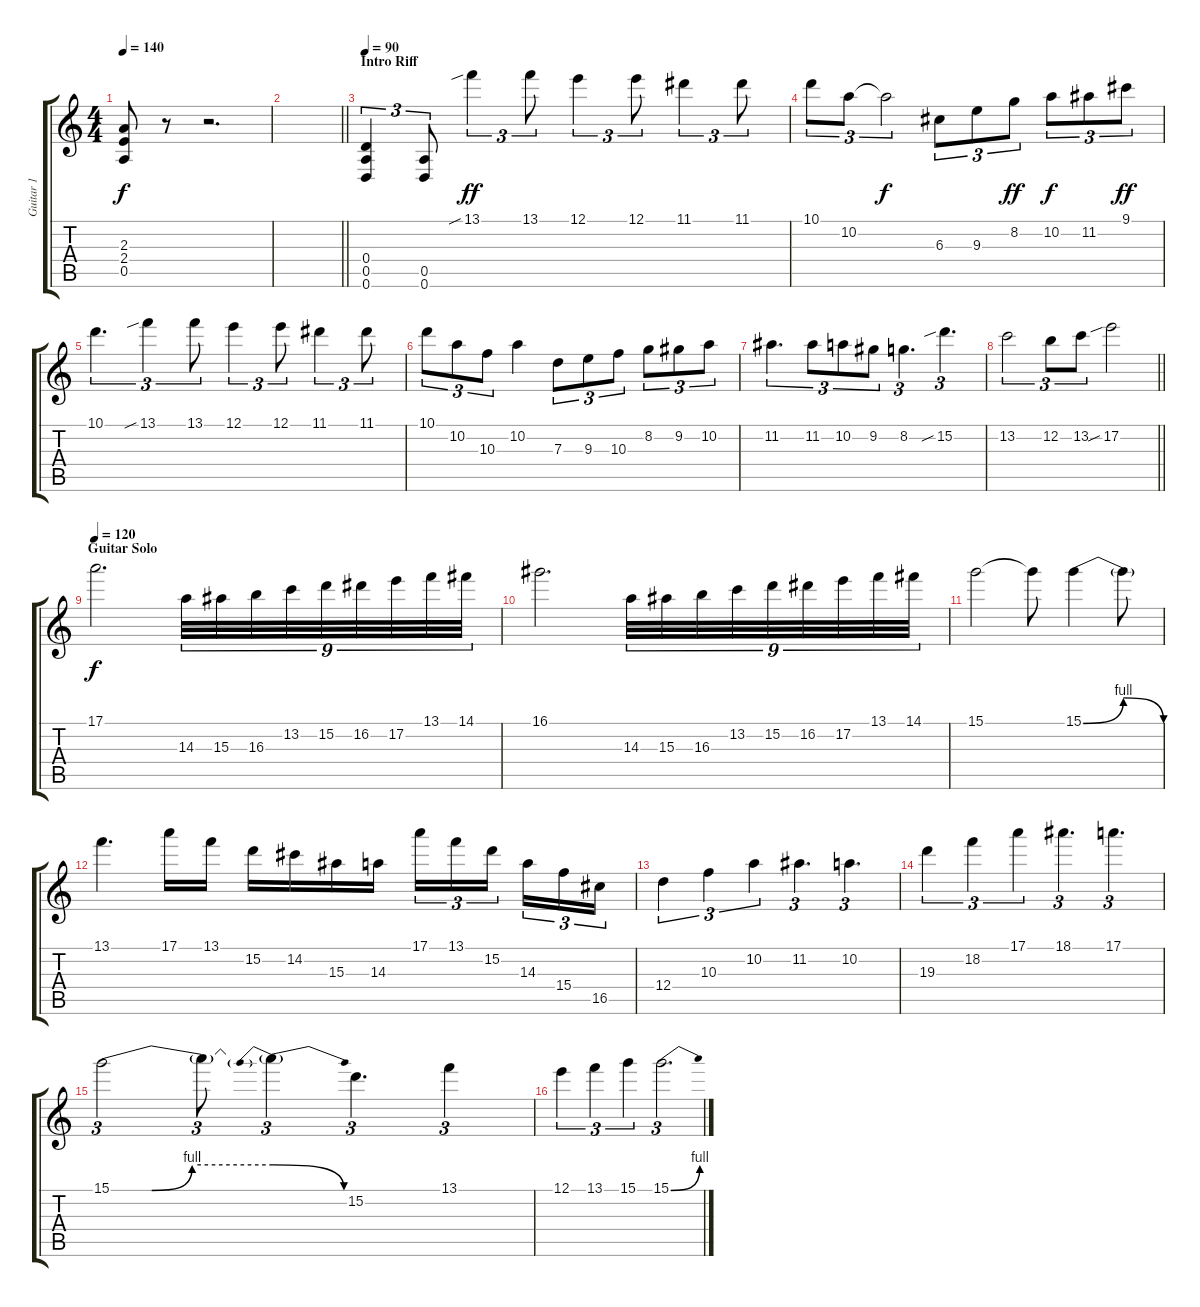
\track ("Guitar 1" "Guitar 1") {instrument distortionguitar}
\staff {score tabs}
\tuning (E4 B3 G3 D3 A2 D2) {hide}
\ts (4 4)
\tempo 140
\clef g2
\ks c
(2.3 2.4 0.5).8{dy f} r.8 r.2{d} |
\barLineRight lightlight
|
\section ("" "Intro Riff")
\tempo 90
(0.4 0.5 0.6).4{tu (3 2)} (0.5 0.6).8{tu (3 2)} 13.1{sib}.4{tu (3 2) dy ff} 13.1.8{tu (3 2)} 12.1.4{tu (3 2)} 12.1.8{tu (3 2)} 11.1.4{tu (3 2)} 11.1.8{tu (3 2)} |
10.1.8{tu (3 2)} 10.2.8{tu (3 2)} 10.2{t}.2{tu (3 2) dy f} 6.3.8{tu (3 2)} 9.3.8{tu (3 2)} 8.2.8{tu (3 2) dy ff} 10.2.8{tu (3 2) dy f} 11.2.8{tu (3 2)} 9.1.8{tu (3 2) dy ff} |
10.1.4{d tu (3 2)} 13.1{sib}.4{tu (3 2)} 13.1.8{tu (3 2)} 12.1.4{tu (3 2)} 12.1.8{tu (3 2)} 11.1.4{tu (3 2)} 11.1.8{tu (3 2)} |
10.1.8{tu (3 2)} 10.2.8{tu (3 2)} 10.3.8{tu (3 2)} 10.2.4 7.3.8{tu (3 2)} 9.3.8{tu (3 2)} 10.3.8{tu (3 2)} 8.2.8{tu (3 2)} 9.2.8{tu (3 2)} 10.2.8{tu (3 2)} |
11.2.4{d tu (3 2)} 11.2.8{tu (3 2)} 10.2.8{tu (3 2)} 9.2.8{tu (3 2)} 8.2.4{d tu (3 2)} 15.2{sib}.4{d tu (3 2)} |
\barLineRight lightlight
13.2.2{tu (3 2)} 12.2.8{tu (3 2)} 13.2.8{tu (3 2)} 17.2{sib}.2 |
\section ("" "Guitar Solo")
\tempo 120
17.1.2{d dy f} 14.3.32{tu (9 8)} 15.3.32{tu (9 8)} 16.3.32{tu (9 8)} 13.2.32{tu (9 8)} 15.2.32{tu (9 8)} 16.2.32{tu (9 8)} 17.2.32{tu (9 8)} 13.1.32{tu (9 8)} 14.1.32{tu (9 8)} |
16.1.2{d} 14.3.32{tu (9 8)} 15.3.32{tu (9 8)} 16.3.32{tu (9 8)} 13.2.32{tu (9 8)} 15.2.32{tu (9 8)} 16.2.32{tu (9 8)} 17.2.32{tu (9 8)} 13.1.32{tu (9 8)} 14.1.32{tu (9 8)} |
15.1.2 15.1{t}.8 15.1{be (bendrelease 0 0 15 4 30 4 60 0)}.4 15.1{t}.8 |
13.1.4{d} 17.1.16 13.1.16 15.2.16 14.2.16 15.3.16 14.3.16 17.1.16{tu (3 2)} 13.1.16{tu (3 2)} 15.2.16{tu (3 2) beam splitsecondary} 14.3.16{tu (3 2)} 15.4.16{tu (3 2)} 16.5.16{tu (3 2)} |
12.4.4{tu (3 2)} 10.3.4{tu (3 2)} 10.2.4{tu (3 2)} 11.2.4{d tu (3 2)} 10.2.4{d tu (3 2)} |
19.3.4{tu (3 2)} 18.2.4{tu (3 2)} 17.1.4{tu (3 2)} 18.1.4{d tu (3 2)} 17.1.4{d tu (3 2)} |
15.1{be (custom 0 0 15 0 30 4 60 4)}.2{tu (3 2)} 15.1{t}.8{tu (3 2)} 15.1{be (prebendrelease 0 4 60 0) t}.4{tu (3 2)} 15.2.4{d tu (3 2)} 13.1.4{tu (3 2)} |
12.1.4{tu (3 2)} 13.1.4{tu (3 2)} 15.1.4{tu (3 2)} 15.1{be (bend 0 0 60 4)}.2{d tu (3 2)}
